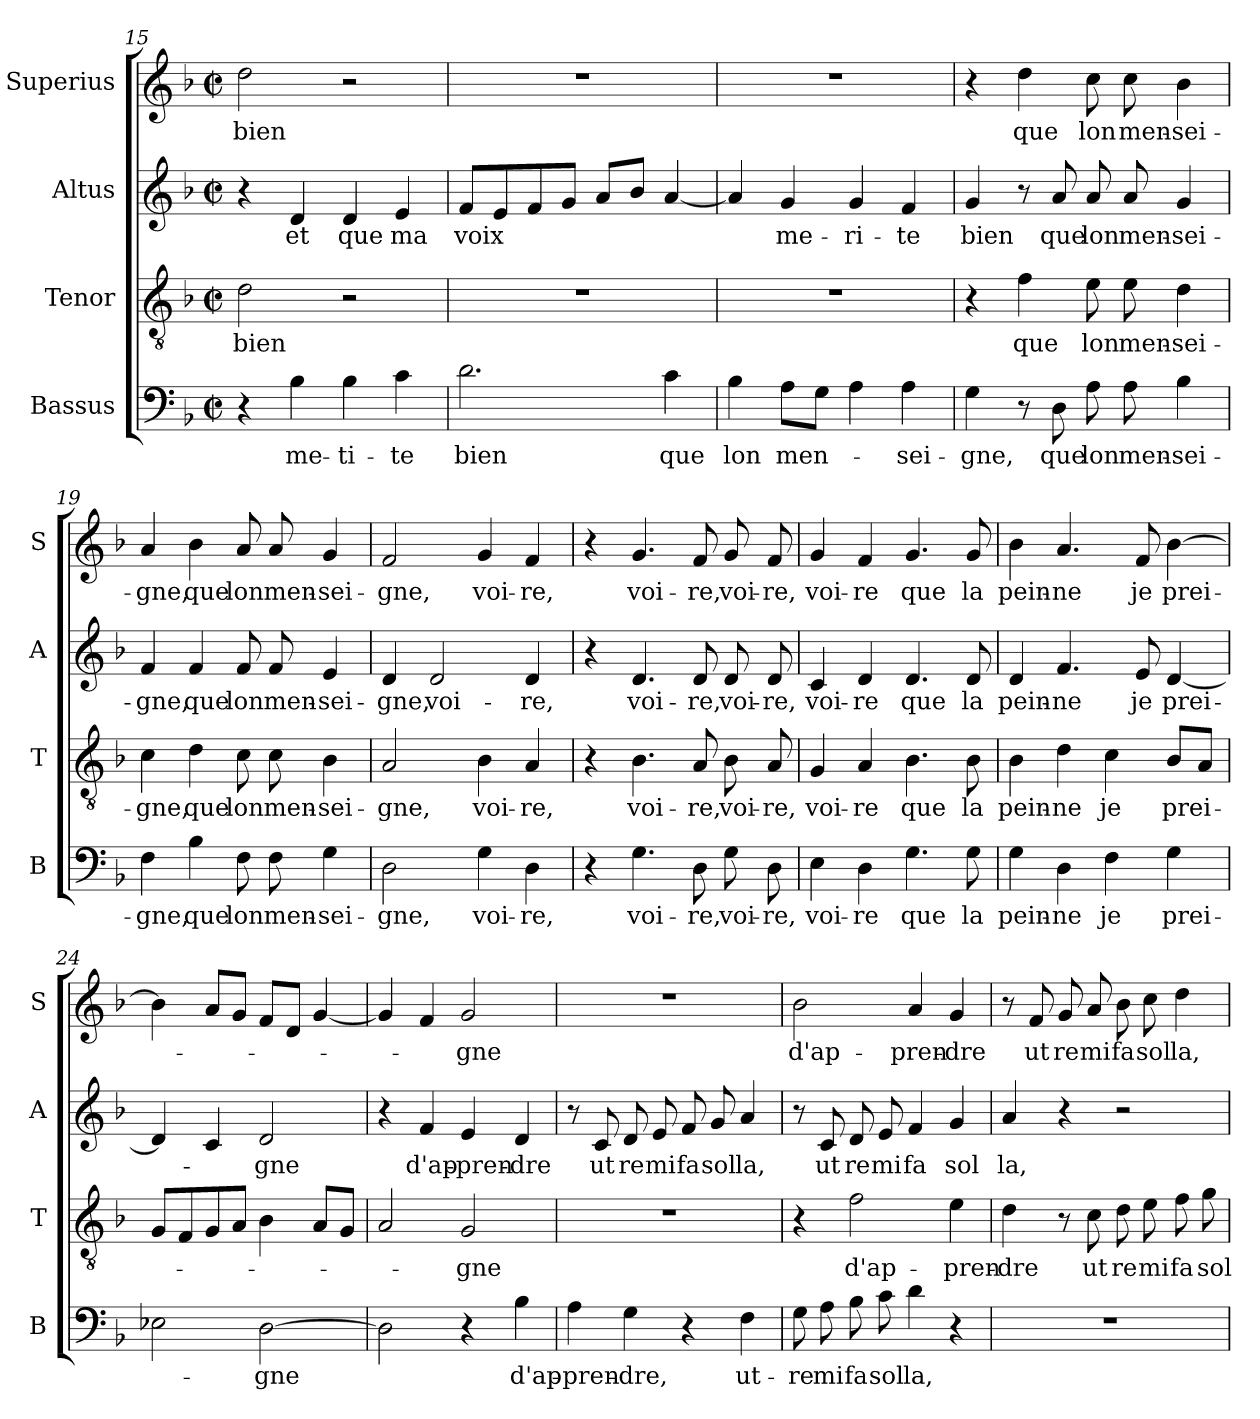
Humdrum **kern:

**kern	**text	**kern	**text	**kern	**text	**kern	**text
*part4	*part4	*part3	*part3	*part2	*part2	*part1	*part1
*staff4	*staff4	*staff3	*staff3	*staff2	*staff2	*staff1	*staff1
*I"Bassus	*	*I"Tenor	*	*I"Altus	*	*I"Superius	*
*I'B	*	*I'T	*	*I'A	*	*I'S	*
*clefF4	*	*clefGv2	*	*clefG2	*	*clefG2	*
*k[b-]	*	*k[b-]	*	*k[b-]	*	*k[b-]	*
*F:	*	*F:	*	*F:	*	*F:	*
*M2/2	*	*M2/2	*	*M2/2	*	*M2/2	*
*met(c|)	*	*met(c|)	*	*met(c|)	*	*met(c|)	*
=15	=15	=15	=15	=15	=15	=15	=15
4r	.	2d\	bien	4r	.	2dd\	bien
4B-\	me-	.	.	4d/	et	.	.
4B-\	-ti-	2r	.	4d/	que	2r	.
4c\	-te	.	.	4e/	ma	.	.
=16	=16	=16	=16	=16	=16	=16	=16
2.d\	bien	1r	.	8f/L	voix	1r	.
.	.	.	.	8e/	.	.	.
.	.	.	.	8f/	.	.	.
.	.	.	.	8g/J	.	.	.
.	.	.	.	8a/L	.	.	.
.	.	.	.	8b-/J	.	.	.
4c\	que	.	.	[4a/	.	.	.
=17	=17	=17	=17	=17	=17	=17	=17
4B-\	lon	1r	.	4a/]	.	1r	.
8A\L	men-	.	.	4g/	me-	.	.
8G\J	.	.	.	.	.	.	.
4A\	.	.	.	4g/	-ri-	.	.
4A\	-sei-	.	.	4f/	-te	.	.
=18	=18	=18	=18	=18	=18	=18	=18
4G\	-gne,	4r	.	4g/	bien	4r	.
8r	.	4f\	que	8r	.	4dd\	que
8D\	que	.	.	8a/	que	.	.
8A\	lon	8e\	lon	8a/	lon	8cc\	lon
8A\	men-	8e\	men-	8a/	men-	8cc\	men-
4B-\	-sei-	4d\	-sei-	4g/	-sei-	4b-\	-sei-
!!LO:LB:g=z
=19	=19	=19	=19	=19	=19	=19	=19
4F\	-gne,	4c\	-gne,	4f/	-gne,	4a/	-gne,
4B-\	que	4d\	que	4f/	que	4b-\	que
8F\	lon	8c\	lon	8f/	lon	8a/	lon
8F\	men-	8c\	men-	8f/	men-	8a/	men-
4G\	-sei-	4B-\	-sei-	4e/	-sei-	4g/	-sei-
=20	=20	=20	=20	=20	=20	=20	=20
2D\	-gne,	2A/	-gne,	4d/	-gne,	2f/	-gne,
.	.	.	.	2d/	voi-	.	.
4G\	voi-	4B-\	voi-	.	.	4g/	voi-
4D\	-re,	4A/	-re,	4d/	-re,	4f/	-re,
=21	=21	=21	=21	=21	=21	=21	=21
4r	.	4r	.	4r	.	4r	.
4.G\	voi-	4.B-\	voi-	4.d/	voi-	4.g/	voi-
8D\	-re,	8A/	-re,	8d/	-re,	8f/	-re,
8G\	voi-	8B-\	voi-	8d/	voi-	8g/	voi-
8D\	-re,	8A/	-re,	8d/	-re,	8f/	-re,
=22	=22	=22	=22	=22	=22	=22	=22
4E\	voi-	4G/	voi-	4c/	voi-	4g/	voi-
4D\	-re	4A/	-re	4d/	-re	4f/	-re
4.G\	que	4.B-\	que	4.d/	que	4.g/	que
8G\	la	8B-\	la	8d/	la	8g/	la
=23	=23	=23	=23	=23	=23	=23	=23
4G\	pein-	4B-\	pein-	4d/	pein-	4b-\	pein-
4D\	-ne	4d\	-ne	4.f/	-ne	4.a/	-ne
4F\	je	4c\	je	.	.	.	.
.	.	.	.	8e/	je	8f/	je
4G\	prei-	8B-/L	prei-	[4d/	prei-	[4b-\	prei-
.	.	8A/J	.	.	.	.	.
!!LO:LB:g=z
=24	=24	=24	=24	=24	=24	=24	=24
2E-X\	.	8G/L	.	4d/]	.	4b-\]	.
.	.	8F/	.	.	.	.	.
.	.	8G/	.	4c/	.	8a/L	.
.	.	8A/J	.	.	.	8g/J	.
[2D\	-gne	4B-\	.	2d/	-gne	8f/L	.
.	.	.	.	.	.	8d/J	.
.	.	8A/L	.	.	.	[4g/	.
.	.	8G/J	.	.	.	.	.
=25	=25	=25	=25	=25	=25	=25	=25
2D\]	.	2A/	.	4r	.	4g/]	.
.	.	.	.	4f/	d'ap-	4f/	.
4r	.	2G/	-gne	4e/	-pren-	2g/	-gne
4B-\	d'ap-	.	.	4d/	-dre	.	.
=26	=26	=26	=26	=26	=26	=26	=26
4A\	-pren-	1r	.	8r	.	1r	.
.	.	.	.	8c/	ut	.	.
4G\	-dre,	.	.	8d/	re	.	.
.	.	.	.	8e/	mi	.	.
4r	.	.	.	8f/	fa	.	.
.	.	.	.	8g/	sol	.	.
4F\	ut-	.	.	4a/	la,	.	.
=27	=27	=27	=27	=27	=27	=27	=27
8G\	-re	4r	.	8r	.	2b-\	d'ap-
8A\	mi	.	.	8c/	ut	.	.
8B-\	fa	2f\	d'ap-	8d/	re	.	.
8c\	sol	.	.	8e/	mi	.	.
4d\	la,	.	.	4f/	fa	4a/	-pren-
4r	.	4e\	-pren-	4g/	sol	4g/	-dre
!!LO:PB:g=z
=28	=28	=28	=28	=28	=28	=28	=28
1r	.	4d\	-dre	4a/	la,	8r	.
.	.	.	.	.	.	8f/	ut
.	.	8r	.	4r	.	8g/	re
.	.	8c\	ut	.	.	8a/	mi
.	.	8d\	re	2r	.	8b-\	fa
.	.	8e\	mi	.	.	8cc\	sol
.	.	8f\	fa	.	.	4dd\	la,
.	.	8g\	sol	.	.	.	.
=	=	=	=	=	=	=	=
*-	*-	*-	*-	*-	*-	*-	*-
